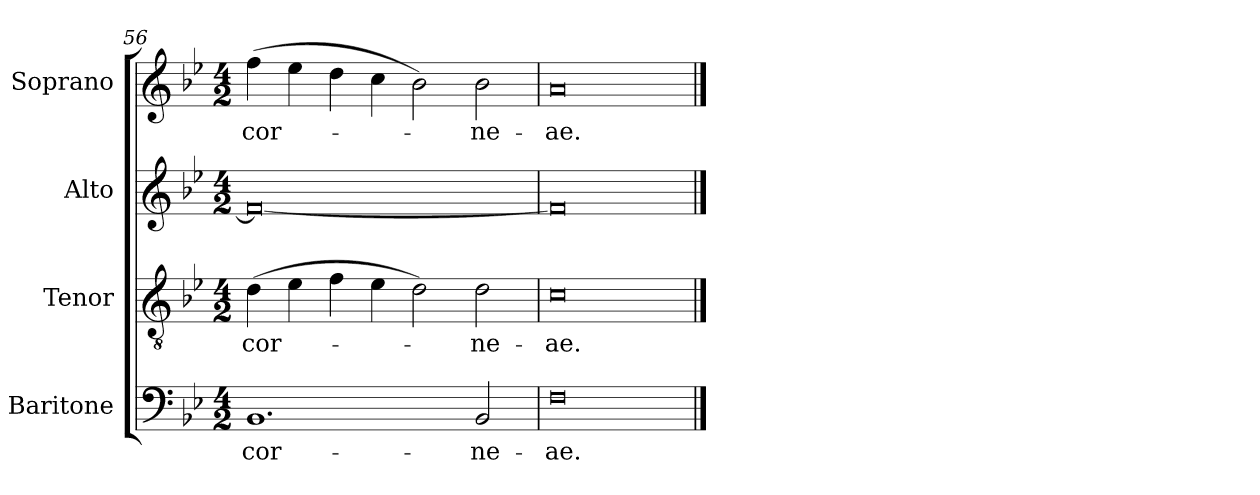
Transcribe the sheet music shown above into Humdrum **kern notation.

**kern	**text	**kern	**text	**kern	**kern	**text
*part4	*part4	*part3	*part3	*part2	*part1	*part1
*staff4	*staff4	*staff3	*staff3	*staff2	*staff1	*staff1
*I"Baritone	*	*I"Tenor	*	*I"Alto	*I"Soprano	*
*I'Bar.	*	*I'T.	*	*I'A.	*I'S.	*
*clefF4	*	*clefGv2	*	*clefG2	*clefG2	*
*	*	*ITrd7c12	*	*	*	*
*k[b-e-]	*	*k[b-e-]	*	*k[b-e-]	*k[b-e-]	*
*B-:	*	*B-:	*	*B-:	*B-:	*
*M4/2	*	*M4/2	*	*M4/2	*M4/2	*
=56	=56	=56	=56	=56	=56	=56
!	!LO:LY:b:color=#000000	!	!	!	!	!
!	!	!	!LO:LY:b:color=#000000	!	!	!
!	!	!	!	!	!	!LO:LY:b:color=#000000
1.BB-i	cor-	(4Di\	cor-	0fi_	(4ffi\	cor-
.	.	4E-i\	.	.	4ee-i\	.
.	.	4Fi\	.	.	4ddi\	.
.	.	4E-i\	.	.	4cci\	.
.	.	2Di\)	.	.	2b-i\)	.
!	!LO:LY:b:color=#000000	!	!	!	!	!
!	!	!	!LO:LY:b:color=#000000	!	!	!
!	!	!	!	!	!	!LO:LY:b:color=#000000
2BB-i/	-ne-	2Di\	-ne-	.	2b-i\	-ne-
=57	=57	=57	=57	=57	=57	=57
!	!LO:LY:b:color=#000000	!	!	!	!	!
!	!	!	!LO:LY:b:color=#000000	!	!	!
!	!	!	!	!	!	!LO:LY:b:color=#000000
0Fi	-ae.	0Ci	-ae.	0fi]	0ai	-ae.
==	==	==	==	==	==	==
*-	*-	*-	*-	*-	*-	*-
